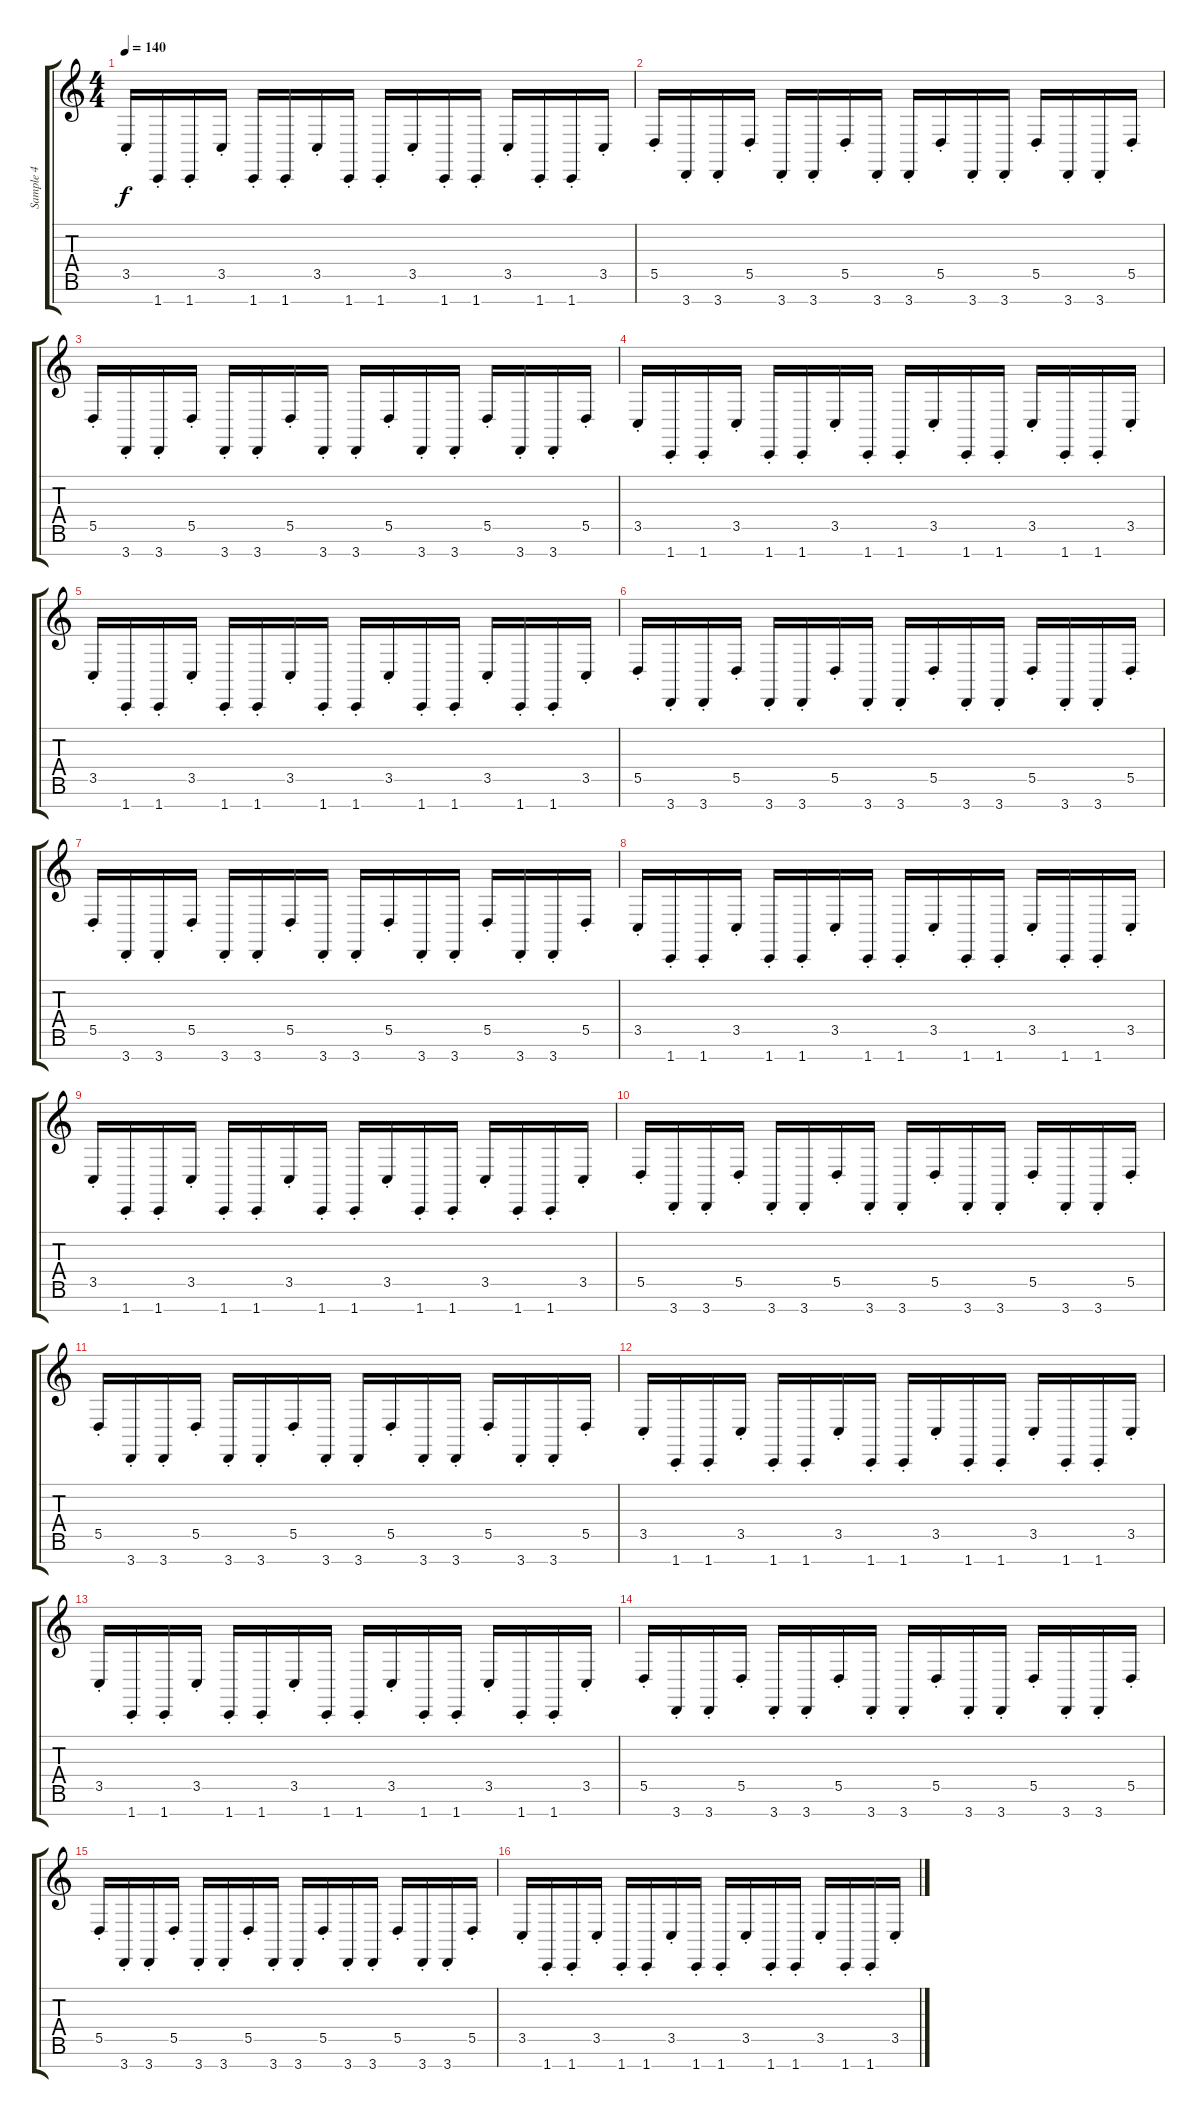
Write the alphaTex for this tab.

\track ("Sample 4" "Sample 4") {instrument lead2sawtooth}
\staff {score tabs}
\tuning (E4 B3 G3 D3 A2 E2 B1) {hide}
\ts (4 4)
\tempo 140
\clef g2
\ks c
3.5{st}.16{dy f} 1.7{st}.16 1.7{st}.16 3.5{st}.16 1.7{st}.16 1.7{st}.16 3.5{st}.16 1.7{st}.16 1.7{st}.16 3.5{st}.16 1.7{st}.16 1.7{st}.16 3.5{st}.16 1.7{st}.16 1.7{st}.16 3.5{st}.16 |
5.5{st}.16 3.7{st}.16 3.7{st}.16 5.5{st}.16 3.7{st}.16 3.7{st}.16 5.5{st}.16 3.7{st}.16 3.7{st}.16 5.5{st}.16 3.7{st}.16 3.7{st}.16 5.5{st}.16 3.7{st}.16 3.7{st}.16 5.5{st}.16 |
5.5{st}.16 3.7{st}.16 3.7{st}.16 5.5{st}.16 3.7{st}.16 3.7{st}.16 5.5{st}.16 3.7{st}.16 3.7{st}.16 5.5{st}.16 3.7{st}.16 3.7{st}.16 5.5{st}.16 3.7{st}.16 3.7{st}.16 5.5{st}.16 |
3.5{st}.16 1.7{st}.16 1.7{st}.16 3.5{st}.16 1.7{st}.16 1.7{st}.16 3.5{st}.16 1.7{st}.16 1.7{st}.16 3.5{st}.16 1.7{st}.16 1.7{st}.16 3.5{st}.16 1.7{st}.16 1.7{st}.16 3.5{st}.16 |
3.5{st}.16 1.7{st}.16 1.7{st}.16 3.5{st}.16 1.7{st}.16 1.7{st}.16 3.5{st}.16 1.7{st}.16 1.7{st}.16 3.5{st}.16 1.7{st}.16 1.7{st}.16 3.5{st}.16 1.7{st}.16 1.7{st}.16 3.5{st}.16 |
5.5{st}.16 3.7{st}.16 3.7{st}.16 5.5{st}.16 3.7{st}.16 3.7{st}.16 5.5{st}.16 3.7{st}.16 3.7{st}.16 5.5{st}.16 3.7{st}.16 3.7{st}.16 5.5{st}.16 3.7{st}.16 3.7{st}.16 5.5{st}.16 |
5.5{st}.16 3.7{st}.16 3.7{st}.16 5.5{st}.16 3.7{st}.16 3.7{st}.16 5.5{st}.16 3.7{st}.16 3.7{st}.16 5.5{st}.16 3.7{st}.16 3.7{st}.16 5.5{st}.16 3.7{st}.16 3.7{st}.16 5.5{st}.16 |
3.5{st}.16 1.7{st}.16 1.7{st}.16 3.5{st}.16 1.7{st}.16 1.7{st}.16 3.5{st}.16 1.7{st}.16 1.7{st}.16 3.5{st}.16 1.7{st}.16 1.7{st}.16 3.5{st}.16 1.7{st}.16 1.7{st}.16 3.5{st}.16 |
3.5{st}.16 1.7{st}.16 1.7{st}.16 3.5{st}.16 1.7{st}.16 1.7{st}.16 3.5{st}.16 1.7{st}.16 1.7{st}.16 3.5{st}.16 1.7{st}.16 1.7{st}.16 3.5{st}.16 1.7{st}.16 1.7{st}.16 3.5{st}.16 |
5.5{st}.16 3.7{st}.16 3.7{st}.16 5.5{st}.16 3.7{st}.16 3.7{st}.16 5.5{st}.16 3.7{st}.16 3.7{st}.16 5.5{st}.16 3.7{st}.16 3.7{st}.16 5.5{st}.16 3.7{st}.16 3.7{st}.16 5.5{st}.16 |
5.5{st}.16 3.7{st}.16 3.7{st}.16 5.5{st}.16 3.7{st}.16 3.7{st}.16 5.5{st}.16 3.7{st}.16 3.7{st}.16 5.5{st}.16 3.7{st}.16 3.7{st}.16 5.5{st}.16 3.7{st}.16 3.7{st}.16 5.5{st}.16 |
3.5{st}.16 1.7{st}.16 1.7{st}.16 3.5{st}.16 1.7{st}.16 1.7{st}.16 3.5{st}.16 1.7{st}.16 1.7{st}.16 3.5{st}.16 1.7{st}.16 1.7{st}.16 3.5{st}.16 1.7{st}.16 1.7{st}.16 3.5{st}.16 |
3.5{st}.16 1.7{st}.16 1.7{st}.16 3.5{st}.16 1.7{st}.16 1.7{st}.16 3.5{st}.16 1.7{st}.16 1.7{st}.16 3.5{st}.16 1.7{st}.16 1.7{st}.16 3.5{st}.16 1.7{st}.16 1.7{st}.16 3.5{st}.16 |
5.5{st}.16 3.7{st}.16 3.7{st}.16 5.5{st}.16 3.7{st}.16 3.7{st}.16 5.5{st}.16 3.7{st}.16 3.7{st}.16 5.5{st}.16 3.7{st}.16 3.7{st}.16 5.5{st}.16 3.7{st}.16 3.7{st}.16 5.5{st}.16 |
5.5{st}.16 3.7{st}.16 3.7{st}.16 5.5{st}.16 3.7{st}.16 3.7{st}.16 5.5{st}.16 3.7{st}.16 3.7{st}.16 5.5{st}.16 3.7{st}.16 3.7{st}.16 5.5{st}.16 3.7{st}.16 3.7{st}.16 5.5{st}.16 |
3.5{st}.16 1.7{st}.16 1.7{st}.16 3.5{st}.16 1.7{st}.16 1.7{st}.16 3.5{st}.16 1.7{st}.16 1.7{st}.16 3.5{st}.16 1.7{st}.16 1.7{st}.16 3.5{st}.16 1.7{st}.16 1.7{st}.16 3.5{st}.16
